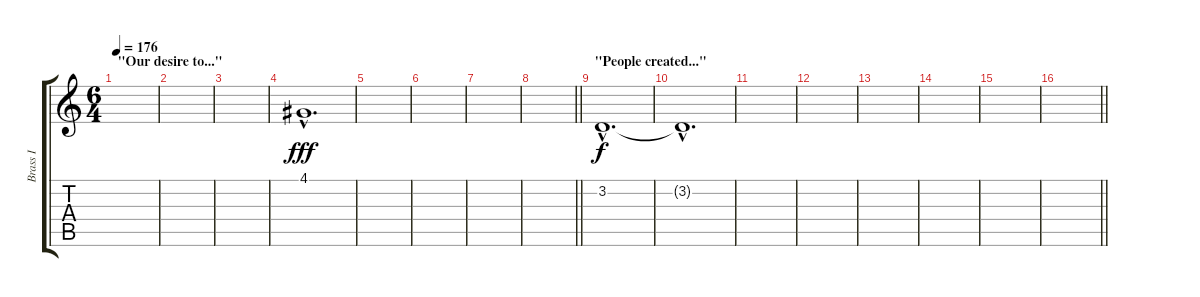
\track ("Brass I" "Brass I") {instrument frenchhorn}
\staff {score tabs}
\tuning (E4 B3 G3 D3 A2 E2) {hide}
\ts (6 4)
\section ("" "\"Our desire to...\"")
\tempo 176
\clef g2
\ks c
|
|
|
4.1{hac}.1{d dy fff volume 6} |
|
|
|
\barLineRight lightlight
|
\section ("" "\"People created...\"")
3.2{hac}.1{d dy f volume 6} |
3.2{hac t}.1{d} |
|
|
|
|
|
\barLineRight lightlight
